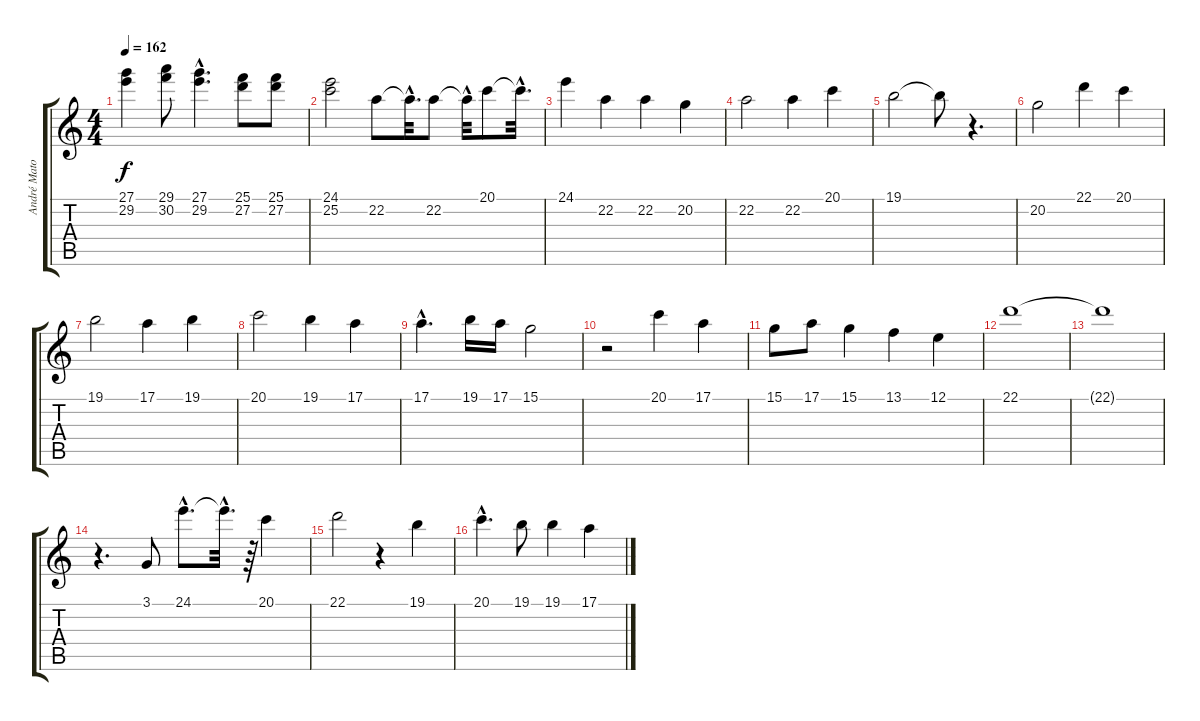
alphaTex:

\track ("André Matos" "André Mato") {instrument fiddle}
\staff {score tabs}
\tuning (E4 B3 G3 D3 A2 E2) {hide}
\ts (4 4)
\tempo 162
\clef g2
\ks c
(27.1 29.2).4{dy f} (29.1 30.2).8 (27.1{hac} 29.2{hac}).4{d} (25.1 27.2).8 (25.1 27.2).8 |
(24.1 25.2).2 22.2.8 22.2{hac t}.32{d} 22.2.8 22.2{hac t}.32 20.1.8 20.1{hac t}.32{d} |
24.1.4 22.2.4 22.2.4 20.2.4 |
22.2.2 22.2.4 20.1.4 |
19.1.2 19.1{t}.8 r.4{d} |
20.2.2 22.1.4 20.1.4 |
19.1.2 17.1.4 19.1.4 |
20.1.2 19.1.4 17.1.4 |
17.1{hac}.4{d} 19.1.16 17.1.16 15.1.2 |
r.2 20.1.4 17.1.4 |
15.1.8 17.1.8 15.1.4 13.1.4 12.1.4 |
22.1.1 |
22.1{t}.1 |
r.4{d} 3.1.8 24.1{hac}.8{d} 24.1{hac t}.32{d} r.64 20.1.4 |
22.1.2 r.4 19.1.4 |
20.1{hac}.4{d} 19.1.8 19.1.4 17.1.4
